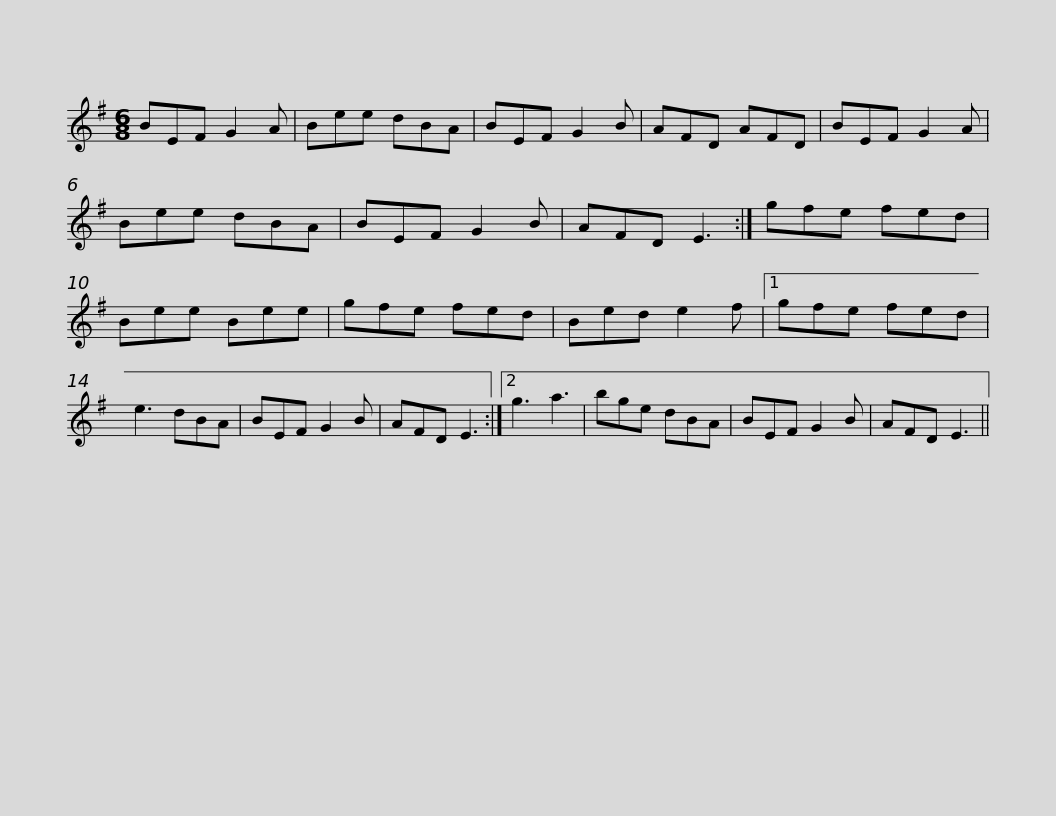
X:1
L:1/8
M:6/8
I:linebreak $
K:Emin
V:1 treble
V:1
 BEF G2 A | Bee dBA | BEF G2 B | AFD AFD | BEF G2 A | %5
 Bee dBA | BEF G2 B | AFD E3 :|$ gfe fed | Bee Bee | %10
 gfe fed | Bed e2 f |1 gfe fed | e3 dBA | BEF G2 B | %15
 AFD E3 :|2$ g3 a3 | bge dBA | BEF G2 B | AFD E3 || %20
